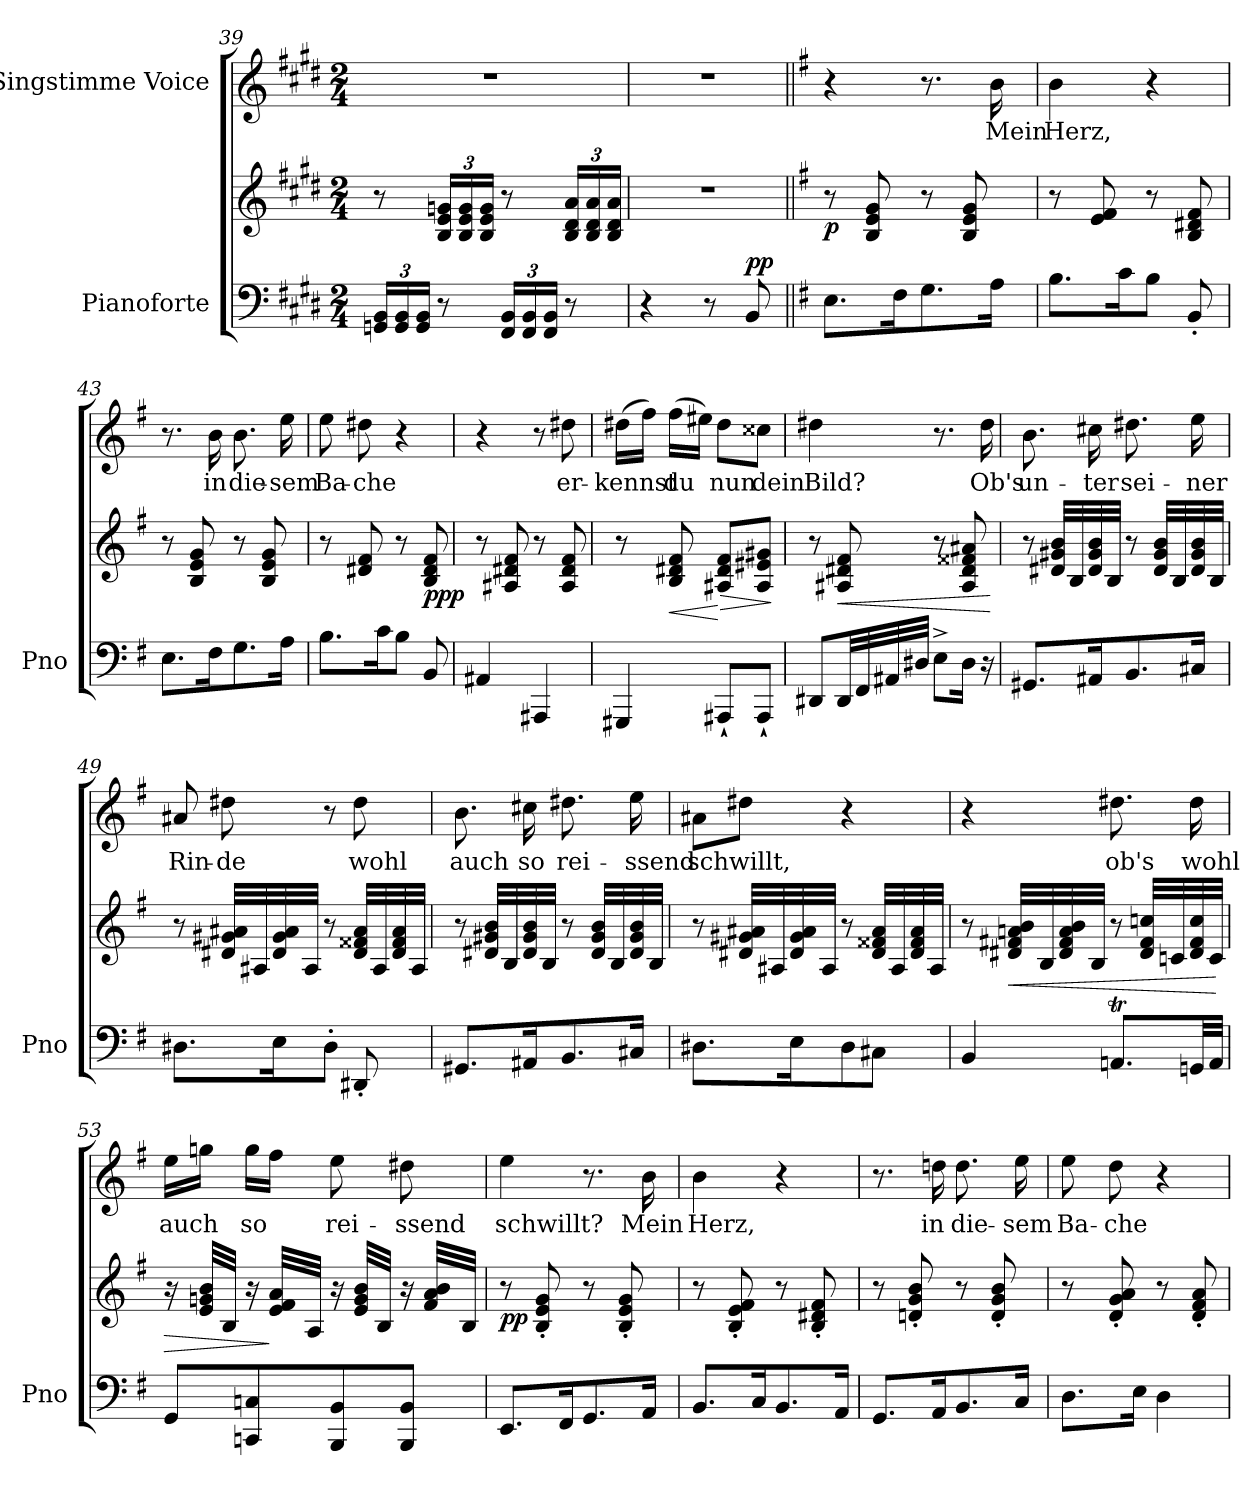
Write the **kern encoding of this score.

**kern	**kern	**dynam	**kern	**text
*part2	*part2	*part2	*part1	*part1
*staff3	*staff2	*staff2/3	*staff1	*staff1
*I"Pianoforte	*	*	*I"Singstimme Voice	*
*I'Pno	*	*	*	*
*clefF4	*clefG2	*	*clefG2	*
*k[f#c#g#d#]	*k[f#c#g#d#]	*	*k[f#c#g#d#]	*
*M2/4	*M2/4	*	*M2/4	*
*Xbrackettup	*	*	*	*
=39	=39	=39	=39	=39
*^	*	*	*	*
24GGn/ 24BB/LL	4rAAAyy	8r	.	2r	.
24GG/ 24BB/	.	.	.	.	.
24GG/ 24BB/JJ	.	.	.	.	.
*	*	*Xbrackettup	*	*	*
8r	.	24B/ 24e/ 24gn/LL	.	.	.
.	.	24B/ 24e/ 24g/	.	.	.
.	.	24B/ 24e/ 24g/JJ	.	.	.
24FF#/ 24BB/LL	8rAAAyy	8r	.	.	.
24FF#/ 24BB/	.	.	.	.	.
24FF#/ 24BB/JJ	.	.	.	.	.
8r	8ryy	24B/ 24d#/ 24a/LL	.	.	.
.	.	24B/ 24d#/ 24a/	.	.	.
.	.	24B/ 24d#/ 24a/JJ	.	.	.
*v	*v	*	*	*	*
=40	=40	=40	=40	=40
4r	2r	.	2r	.
8r	.	.	.	.
!	!	!LO:DY:a=2	!	!
8BB/	.	pp	.	.
!!LO:LB:g=z
=41||	=41||	=41||	=41||	=41||
*k[f#]	*k[f#]	*	*k[f#]	*
!	!	!LO:DY:b	!	!
8.E\L	8r	p	4r	.
.	8B/ 8e/ 8g/	.	.	.
16F#\K	.	.	.	.
8.G\	8r	.	8.r	.
.	8B/ 8e/ 8g/	.	.	.
!	!	!	!	!LO:LY:b
16A\Jk	.	.	16b\	Mein
=42	=42	=42	=42	=42
!	!	!	!	!LO:LY:b
8.B\L	8r	.	4b\	Herz,
.	8e/ 8f#/	.	.	.
16c\K	.	.	.	.
8B\J	8r	.	4r	.
8BB'/	8B/ 8d#X/ 8f#/	.	.	.
=43	=43	=43	=43	=43
8.E\L	8r	.	8.r	.
.	8B/ 8e/ 8g/	.	.	.
!	!	!	!	!LO:LY:b
16F#\K	.	.	16b\	in
!	!	!	!	!LO:LY:b
8.G\	8r	.	8.b\	die-
.	8B/ 8e/ 8g/	.	.	.
!	!	!	!	!LO:LY:b
16A\Jk	.	.	16ee\	-sem
=44	=44	=44	=44	=44
!	!	!	!	!LO:LY:b
8.B\L	8r	.	8ee\	Ba-
!	!	!	!	!LO:LY:b
.	8d#X/ 8f#/	.	8dd#X\	-che
16c\K	.	.	.	.
8B\J	8r	.	4r	.
!	!	!LO:DY:b	!	!
8BB/	8B/ 8d#/ 8f#/	ppp	.	.
=45	=45	=45	=45	=45
4AA#X/	8r	.	4r	.
.	8A#X/ 8d#X/ 8f#/	.	.	.
4AAA#X/	8r	.	8r	.
!	!	!	!	!LO:LY:b
.	8A#/ 8d#/ 8f#/	.	8dd#X\	er-
=46	=46	=46	=46	=46
!	!	!	!	!LO:LY:b
4GGG#X/	8r	.	(16dd#X\LL	-kennst
.	.	.	16ff#\JJ)	.
!	!	!LO:HP:b	!	!LO:LY:b
.	8B/ 8d#X/ 8f#/	<	(16ff#\LL	du
.	.	.	16ee#X\JJ)	.
!	!	!LO:HP:n=1:b	!	!LO:LY:b
8AAA#X`/L	8A#X/ 8d#/ 8f#/L	[ >	8dd#\L	nun
!	!	!	!	!LO:LY:b
8AAA#`/J	8A#/ 8e#X/ 8g#X/J	.	8cc##X\J	dein
.	.	]	.	.
!!LO:LB:g=z
=47	=47	=47	=47	=47
!	!	!	!	!LO:LY:b
8DD#X/L	8r	.	4dd#X\	Bild?
!	!	!LO:HP:b	!	!
32DD#/LL	8A#X/ 8d#X/ 8f#/	<	.	.
32FF#/	.	.	.	.
32AA#X/	.	.	.	.
32D#X/JJJ	.	.	.	.
8E^\L	8r	.	8.r	.
16D#\Jk	8A#/ 8d#/ 8f##X/ 8a#X/	.	.	.
!	!	!	!	!LO:LY:b
16r	.	.	16dd#\	Ob's
.	.	[	.	.
=48	=48	=48	=48	=48
!	!	!	!	!LO:LY:b
8.GG#X/L	8r	.	8.b\	un-
.	32d#X/ 32g#X/ 32b/LLL	.	.	.
.	32B/	.	.	.
!	!	!	!	!LO:LY:b
16AA#X/K	32d#/ 32g#/ 32b/	.	16cc#X\	-ter
.	32B/JJJ	.	.	.
!	!	!	!	!LO:LY:b
8.BB/	8r	.	8.dd#X\	sei-
.	32d#/ 32g#/ 32b/LLL	.	.	.
.	32B/	.	.	.
!	!	!	!	!LO:LY:b
16C#X/Jk	32d#/ 32g#/ 32b/	.	16ee\	-ner
.	32B/JJJ	.	.	.
=49	=49	=49	=49	=49
!	!	!	!	!LO:LY:b
8.D#X\L	8r	.	8a#X/	Rin-
!	!	!	!	!LO:LY:b
.	32d#X/ 32g#X/ 32a#X/LLL	.	8dd#X\	-de
.	32A#X/	.	.	.
16E\K	32d#/ 32g#/ 32a#/	.	.	.
.	32A#/JJJ	.	.	.
8D#'\J	8r	.	8r	.
!	!	!	!	!LO:LY:b
8DD#X'/	32d#/ 32f##X/ 32a#/LLL	.	8dd#\	wohl
.	32A#/	.	.	.
.	32d#/ 32f##/ 32a#/	.	.	.
.	32A#/JJJ	.	.	.
=50	=50	=50	=50	=50
!	!	!	!	!LO:LY:b
8.GG#X/L	8r	.	8.b\	auch
.	32d#X/ 32g#X/ 32b/LLL	.	.	.
.	32B/	.	.	.
!	!	!	!	!LO:LY:b
16AA#X/K	32d#/ 32g#/ 32b/	.	16cc#X\	so
.	32B/JJJ	.	.	.
!	!	!	!	!LO:LY:b
8.BB/	8r	.	8.dd#X\	rei-
.	32d#/ 32g#/ 32b/LLL	.	.	.
.	32B/	.	.	.
!	!	!	!	!LO:LY:b
16C#X/Jk	32d#/ 32g#/ 32b/	.	16ee\	-ssend
.	32B/JJJ	.	.	.
!!LO:PB:g=z
=51	=51	=51	=51	=51
!	!	!	!	!LO:LY:b
8.D#X\L	8r	.	8a#X\L	schwillt,
.	32d#X/ 32g#X/ 32a#X/LLL	.	8dd#X\J	.
.	32A#X/	.	.	.
16E\K	32d#/ 32g#/ 32a#/	.	.	.
.	32A#/JJJ	.	.	.
8D#\	8r	.	4r	.
8C#X\J	32d#/ 32f##X/ 32a#/LLL	.	.	.
.	32A#/	.	.	.
.	32d#/ 32f##/ 32a#/	.	.	.
.	32A#/JJJ	.	.	.
=52	=52	=52	=52	=52
4BB/	8r	.	4r	.
!	!	!LO:HP:b	!	!
.	32d#X/ 32f#X/ 32an/ 32b/LLL	<	.	.
.	32B/	.	.	.
.	32d#/ 32f#/ 32a/ 32b/	.	.	.
.	32B/JJJ	.	.	.
!	!	!	!	!LO:LY:b
8.AAnT/L	8r	.	8.dd#X\	ob's
.	32d#/ 32f#/ 32ccn/LLL	.	.	.
.	32cn/	.	.	.
!	!	!	!	!LO:LY:b
32GGn/LL	32d#/ 32f#/ 32cc/	.	16dd#\	wohl
32AA/JJJ	32c/JJJ	.	.	.
.	.	[	.	.
=53	=53	=53	=53	=53
!	!	!LO:HP:b	!	!LO:LY:b
8GG/L	16r	>	16ee\LL	auch
.	32e/ 32gn/ 32b/LLL	.	16ggn\JJ	.
.	32B/JJJ	.	.	.
!	!	!	!	!LO:LY:b
8CCn/ 8Cn/	16r	.	16gg\LL	so
.	32e/ 32f#/ 32a/LLL	]	16ff#\JJ	.
.	32A/JJJ	.	.	.
!	!	!	!	!LO:LY:b
8BBB/ 8BB/	16r	.	8ee\	rei-
.	32e/ 32g/ 32b/LLL	.	.	.
.	32B/JJJ	.	.	.
!	!	!	!	!LO:LY:b
8BBB/ 8BB/J	16r	.	8dd#X\	-ssend
.	32f#/ 32a/ 32b/LLL	.	.	.
.	32B/JJJ	.	.	.
!!LO:LB:g=z
=54	=54	=54	=54	=54
!	!	!LO:DY:b	!	!LO:LY:b
8.EE/L	8r	pp	4ee\	schwillt?
.	8B/' 8e/' 8g/'	.	.	.
16FF#/K	.	.	.	.
8.GG/	8r	.	8.r	.
.	8B/' 8e/' 8g/'	.	.	.
!	!	!	!	!LO:LY:b
16AA/Jk	.	.	16b\	Mein
=55	=55	=55	=55	=55
!	!	!	!	!LO:LY:b
8.BB/L	8r	.	4b\	Herz,
.	8B/' 8e/' 8f#/'	.	.	.
16C/K	.	.	.	.
8.BB/	8r	.	4r	.
.	8B/' 8d#X/' 8f#/'	.	.	.
16AA/Jk	.	.	.	.
=56	=56	=56	=56	=56
8.GG/L	8r	.	8.r	.
.	8dn/' 8g/' 8b/'	.	.	.
!	!	!	!	!LO:LY:b
16AA/K	.	.	16ddn\	in
!	!	!	!	!LO:LY:b
8.BB/	8r	.	8.dd\	die-
.	8d/' 8g/' 8b/'	.	.	.
!	!	!	!	!LO:LY:b
16C/Jk	.	.	16ee\	-sem
=57	=57	=57	=57	=57
!	!	!	!	!LO:LY:b
8.D\L	8r	.	8ee\	Ba-
!	!	!	!	!LO:LY:b
.	8d/' 8g/' 8a/'	.	8dd\	-che
16E\Jk	.	.	.	.
4D\	8r	.	4r	.
.	8d/' 8f#/' 8a/'	.	.	.
=	=	=	=	=
*-	*-	*-	*-	*-
